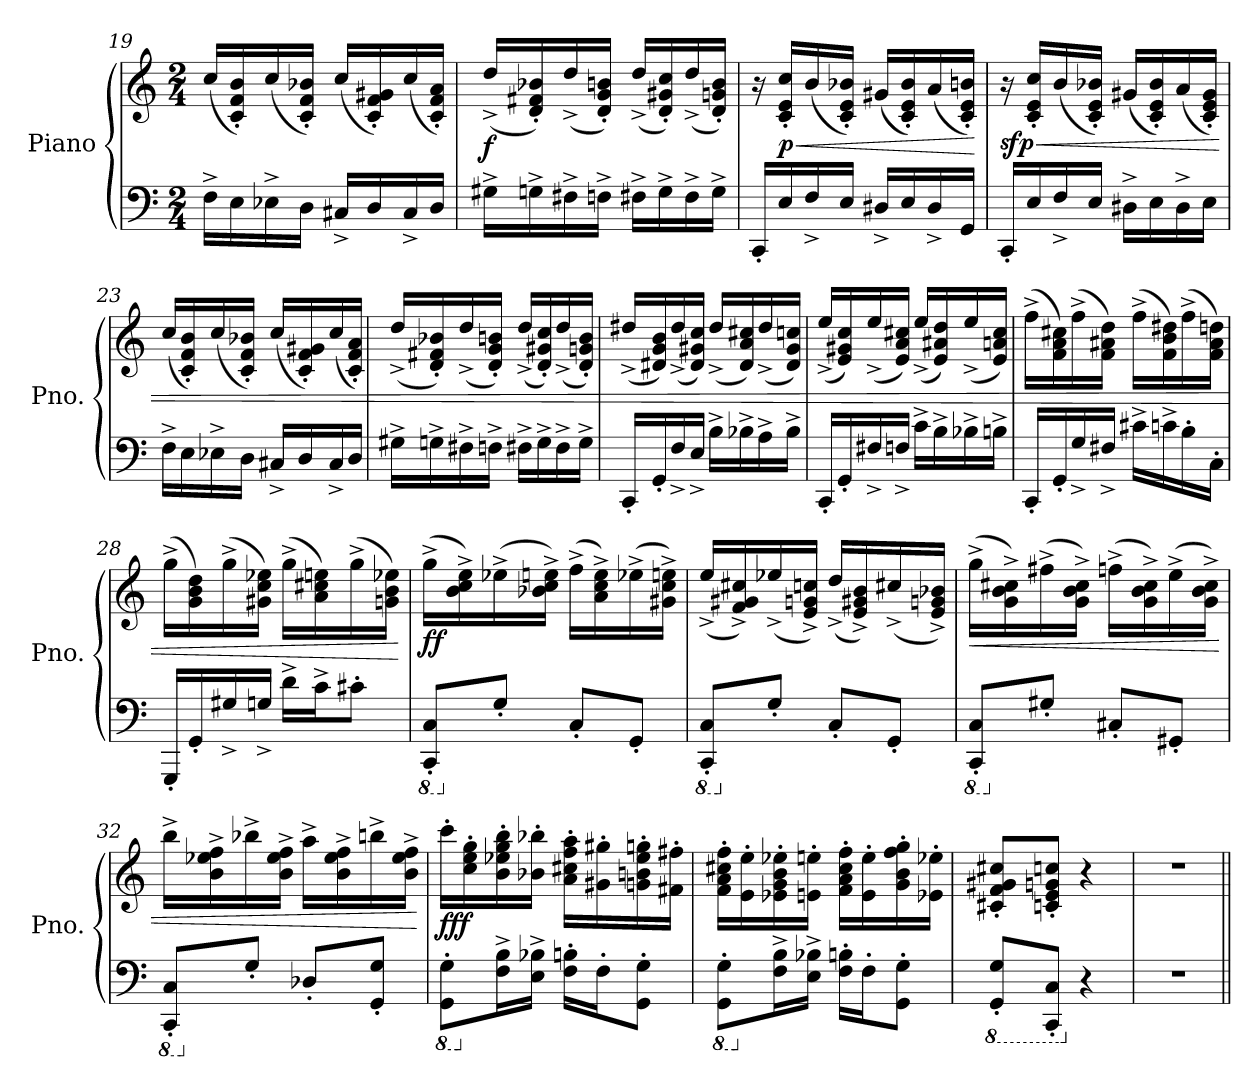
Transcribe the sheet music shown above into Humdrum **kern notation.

**kern	**kern	**dynam
*part1	*part1	*part1
*staff2	*staff1	*staff1/2
*I"Piano	*	*
*I'Pno.	*	*
*clefF4	*clefG2	*
*k[]	*k[]	*
*M2/4	*M2/4	*
=19	=19	=19
16F^\LL	(<16cc/LL	.
16E\	16c/' 16f/' 16b/')	.
16E-X^\	(<16cc/	.
16D\JJ	16c/' 16f/' 16b-X/'JJ)	.
16C#X^/LL	(<16cc/LL	.
16D/	16c/' 16f/' 16g#X/')	.
16C#^/	(<16cc/	.
16D/JJ	16c/' 16f/' 16a/'JJ)	.
=20	=20	=20
!	!	!LO:DY:b
16G#X^\LL	(<16dd^/LL	f
16Gn^\	16d/' 16f#X/' 16b-X/')	.
16F#X^\	(<16dd^/	.
16Fn^\JJ	16d/' 16g/' 16bn/'JJ)	.
16F#X^\LL	(<16dd^/LL	.
16G^\	16d/' 16g#X/' 16cc/')	.
16F#^\	(<16dd^/	.
16G^\JJ	16d/' 16gn/' 16b/'JJ)	.
!!LO:LB:g=z
=21	=21	=21
16CC'/LL	16r	.
!	!	!LO:HP:b
!	!	!LO:DY:n=1:b
16E/	16c/' 16e/' 16cc/'LL	< p
16F^/	(<16b/	.
16E/JJ	16c/' 16e/' 16b-X/'JJ)	.
16D#X^/LL	(<16g#X/LL	.
16E/	16c/' 16e/' 16b-/')	.
16D#^/	(<16a/	.
16GG/JJ	16c/' 16e/' 16bn/'JJ)	.
.	.	[
=22	=22	=22
!	!	!LO:HP:b
!	!	!LO:DY:n=1:b
16CC'/LL	16r	< sfp
16E/	16c/' 16e/' 16cc/'LL	.
16F^/	(<16b/	.
16E/JJ	16c/' 16e/' 16b-X/'JJ)	.
16D#X^\LL	(<16g#X/LL	.
16E\	16c/' 16e/' 16b-/')	.
16D#^\	(<16a/	.
16E\JJ	16c/' 16e/' 16g#/'JJ)	.
=23	=23	=23
16F^\LL	(<16cc/LL	.
16E\	16c/' 16f/' 16b/')	.
16E-X^\	(<16cc/	.
16D\JJ	16c/' 16f/' 16b-X/'JJ)	.
16C#X^/LL	(<16cc/LL	.
16D/	16c/' 16f/' 16g#X/')	.
16C#^/	(<16cc/	.
16D/JJ	16c/' 16f/' 16a/'JJ)	.
=24	=24	=24
16G#X^\LL	(<16dd^/LL	.
16Gn^\	16d/' 16f#X/' 16b-X/')	.
16F#X^\	(<16dd^/	.
16Fn^\JJ	16d/' 16g/' 16bn/'JJ)	.
16F#X^\LL	(<16dd^/LL	.
16G^\	16d/' 16g#X/' 16cc/')	.
16F#^\	(<16dd^/	.
16G^\JJ	16d/' 16gn/' 16b/'JJ)	.
!!LO:LB:g=z
=25	=25	=25
16CC'/LL	(<16dd#X^/LL	.
16GG'/	16d#X/ 16g/ 16b/)	.
16F^/	(<16dd#^/	.
16E^/JJ	16d#/ 16g#X/ 16cc/JJ)	.
16B^\LL	(<16dd#^/LL	.
16B-X^\	16d#/ 16a/ 16cc#X/)	.
16A^\	(<16dd#^/	.
16B-^\JJ	16d#/ 16g#/ 16ccn/JJ)	.
=26	=26	=26
16CC'/LL	(<16ee^/LL	.
16GG'/	16e/ 16g#X/ 16cc/)	.
16F#X^/	(<16ee^/	.
16Fn^/JJ	16e/ 16a/ 16cc#X/JJ)	.
16c^\LL	(<16ee^/LL	.
16B^\	16e/ 16a#X/ 16dd/)	.
16B-X^\	(<16ee^/	.
16Bn^\JJ	16e/ 16an/ 16cc#/JJ)	.
=27	=27	=27
16CC'/LL	(>16ff^\LL	.
16GG'/	16f\ 16a\ 16cc#X\)	.
16G^/	(>16ff^\	.
16F#X^/JJ	16f\ 16a#X\ 16dd\JJ)	.
16c#X^\LL	(>16ff^\LL	.
16cn^\	16f\ 16b\ 16dd#X\)	.
16B'\	(>16ff^\	.
16C'\JJ	16f\ 16a#\ 16ddn\JJ)	.
=28	=28	=28
16GGG'/LL	(>16gg^\LL	.
16GG'/	16g\ 16b\ 16dd\)	.
16G#X^/	(>16gg^\	.
16Gn^/JJ	16g#X\ 16cc\ 16ee-X\JJ)	.
16d^\LL	(>16gg^\LL	.
16c^\J	16a\ 16cc#X\ 16een\)	.
8c#X'\J	(>16gg^\	.
.	16gn\ 16b\ 16ee-X\JJ)	.
.	.	[
!!LO:LB:g=z
=29	=29	=29
*8ba	*	*
!	!	!LO:DY:b
8CCC/' 8CC/'L	(>16gg^\LL	ff
.	16b\^ 16cc\^ 16ee\^)	.
*X8ba	*	*
8G'/J	(>16ee-X^\	.
.	16b-X\^ 16cc\^ 16een\^JJ)	.
8C'/L	(>16ff^\LL	.
.	16a\^ 16cc\^ 16ee\^)	.
8GG'/J	(>16ee-X^\	.
.	16g#X\^ 16cc\^ 16een\^JJ)	.
=30	=30	=30
*8ba	*	*
8CCC/' 8CC/'L	(<16ee^/LL	.
.	16f/^ 16g#X/^ 16cc#X/^)	.
*X8ba	*	*
8G'/J	(<16ee-X^/	.
.	16e/^ 16gn/^ 16ccn/^JJ)	.
8C'/L	(<16dd^/LL	.
.	16e/^ 16g#X/^ 16b/^)	.
8GG'/J	(<16cc#X^/	.
.	16e/^ 16gn/^ 16b-X/^JJ)	.
=31	=31	=31
*8ba	*	*
!	!	!LO:HP:b
8CCC/' 8CC/'L	(>16gg^\LL	<
.	16g\^ 16b\^ 16cc#X\^)	.
*X8ba	*	*
8G#X'/J	(>16ff#X^\	.
.	16g\^ 16b\^ 16cc#\^JJ)	.
8C#X'/L	(>16ffn^\LL	.
.	16g\^ 16b\^ 16cc#\^)	.
8GG#X'/J	(>16ee^\	.
.	16g\^ 16b\^ 16cc#\^JJ)	.
!!LO:LB:g=z
=32	=32	=32
*8ba	*	*
8CCC/' 8CC/'L	16bb^\LL	.
.	16b\^ 16ee-X\^ 16ff\^	.
*X8ba	*	*
8G'/J	16bb-X^\	.
.	16b\^ 16ee-\^ 16ff\^JJ	.
8D-X'/L	16aa^\LL	.
.	16b\^ 16ee-\^ 16ff\^	.
8GG/' 8G/'J	16bbn^\	.
.	16b\^ 16ee-\^ 16ff\^JJ	.
.	.	[
=33	=33	=33
*8ba	*	*
!	!	!LO:DY:b
8GGG\' 8GG\'L	16ccc'\LL	fff
.	16cc\' 16ee\' 16gg\'	.
*X8ba	*	*
16F\^ 16B\^L	16b\' 16ee-X\' 16gg\' 16bb\'	.
16E\^ 16B-X\^JJ	16b-X\' 16bb-X\'JJ	.
16F\' 16Bn\'LL	16a\' 16cc#X\' 16ff\' 16aa\'LL	.
16F'\J	16g#X\' 16gg#X\'	.
8GG\' 8G\'J	16gn\' 16bn\' 16ee-\' 16ggn\'	.
.	16f#X\' 16ff#X\'JJ	.
=34	=34	=34
*8ba	*	*
8GGG\' 8GG\'L	16f\' 16a\' 16cc#X\' 16ff\'LL	.
.	16e\' 16ee\'	.
*X8ba	*	*
16F\^ 16B\^L	16e-X\' 16g\' 16b\' 16ee-X\'	.
16E\^ 16B-X\^JJ	16en\' 16een\'JJ	.
16F\' 16Bn\'LL	16f\' 16a\' 16cc#\' 16ff\'LL	.
16F'\J	16e\' 16ee\'	.
8GG\' 8G\'J	16g\' 16b\' 16ff\' 16gg\'	.
.	16e-X\' 16ee-X\'JJ	.
=35	=35	=35
*8ba	*	*
8GGG/' 8GG/'L	8c#X/' 8f/' 8g#X/' 8cc#X/'L	.
8CCC/' 8CC/'J	8cn/' 8e/' 8gn/' 8ccn/'J	.
*X8ba	*	*
4r	4r	.
=36	=36	=36
2r	2r	.
=||	=||	=||
*-	*-	*-
